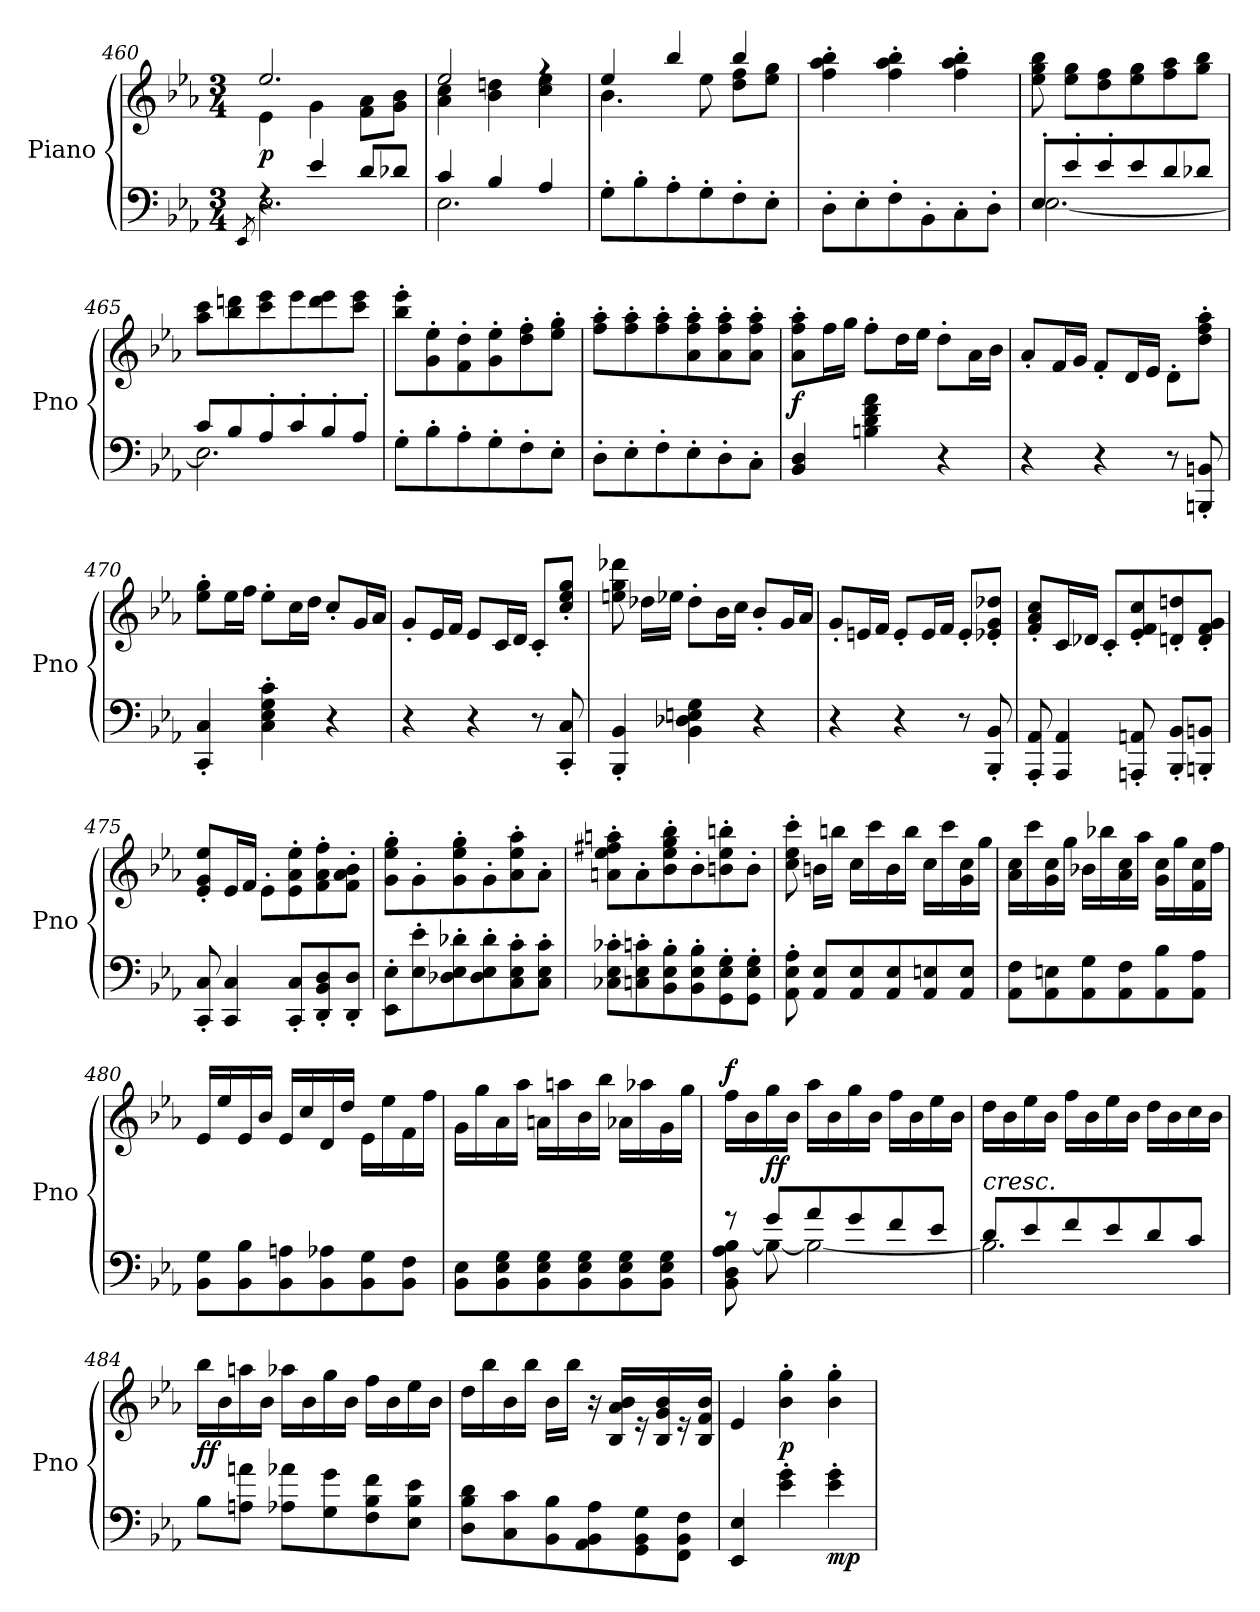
**kern	**kern	**dynam
*part1	*part1	*part1
*staff2	*staff1	*staff1/2
*I"Piano	*	*
*I'Pno	*	*
*clefF4	*clefG2	*
*k[b-e-a-]	*k[b-e-a-]	*
*M3/4	*M3/4	*
=460	=460	=460
*^	*	*
.	8qEE-/	.	.
*	*	*^	*
!	!	!	!	!LO:DY:b
4rF	2.E-\	2.ee-/	4e-\	p
4e-/	.	.	4g\	.
8d/L	.	.	8f\ 8a-\L	.
8d-X/J	.	.	8g\ 8b-\J	.
=461	=461	=461	=461	=461
4c/	2.E-\	2ee-/	4a-\ 4cc\	.
4B-/	.	.	4b-\ 4ddn\	.
4A-/	.	4rff	4cc\ 4ee-\	.
*v	*v	*	*	*
=462	=462	=462	=462
8G'\L	4ee-/	4.b-\	.
8B-'\	.	.	.
8A-'\	4bb-/	.	.
8G'\	.	8ee-\	.
8F'\	4bb-/	8dd\ 8ff\L	.
8E-'\J	.	8ee-\ 8gg\J	.
*	*v	*v	*
=463	=463	=463
8D'\L	4ff\' 4aa-\' 4bb-\'	.
8E-'\	.	.
8F'\	4ff\' 4aa-\' 4bb-\'	.
8BB-'\	.	.
8C'\	4ff\' 4aa-\' 4bb-\'	.
8D'\J	.	.
=464	=464	=464
*^	*	*
8E-'/L	[2.E-\	8ee-\ 8gg\ 8bb-\	.
8e-'/	.	8ee-\ 8gg\L	.
8e-'/	.	8dd\ 8ff\	.
8e-/	.	8ee-\ 8gg\	.
8d/	.	8ff\ 8aa-\	.
8d-X/J	.	8gg\ 8bb-\J	.
!!LO:LB:g=z
=465	=465	=465	=465
8c/L	2.E-\]	8aa-\ 8ccc\L	.
8B-/	.	8bb-\ 8dddn\	.
8A-'/	.	8ccc\ 8eee-\	.
8c'/	.	8eee-\	.
8B-'/	.	8ddd\ 8eee-\	.
8A-'/J	.	8ccc\ 8eee-\J	.
*v	*v	*	*
=466	=466	=466
8G'\L	8bb-\' 8eee-\'L	.
8B-'\	8g\' 8ee-\'	.
8A-'\	8f\' 8dd\'	.
8G'\	8g\' 8ee-\'	.
8F'\	8dd\' 8ff\'	.
8E-'\J	8ee-\' 8gg\'J	.
=467	=467	=467
8D'\L	8ff\' 8aa-\'L	.
8E-'\	8ff\' 8aa-\'	.
8F'\	8ff\' 8aa-\'	.
8E-'\	8a-\' 8ff\' 8aa-\'	.
8D'\	8a-\' 8ff\' 8aa-\'	.
8C'\J	8a-\' 8ff\' 8aa-\'J	.
=468	=468	=468
!	!	!LO:DY:a=2
4BB-/ 4D/	8a-\' 8ff\' 8aa-\'L	f
.	16ff\L	.
.	16gg\JJ	.
4Bn\ 4d\ 4f\ 4a-\	8ff'\L	.
.	16dd\L	.
.	16ee-\JJ	.
4r	8dd'\L	.
.	16a-\L	.
.	16b-\JJ	.
=469	=469	=469
4r	8a-'/L	.
.	16f/L	.
.	16g/JJ	.
4r	8f'/L	.
.	16d/L	.
.	16e-/JJ	.
8r	8d'\L	.
8BBBn/' 8BBn/'	8dd\' 8ff\' 8aa-\'J	.
!!LO:LB:g=z
=470	=470	=470
4CC/' 4C/'	8ee-\' 8gg\'L	.
.	16ee-\L	.
.	16ff\JJ	.
4C\' 4E-\' 4G\' 4c\'	8ee-'\L	.
.	16cc\L	.
.	16dd\JJ	.
4r	8cc'/L	.
.	16g/L	.
.	16a-/JJ	.
=471	=471	=471
4r	8g'/L	.
.	16e-/L	.
.	16f/JJ	.
4r	8e-/L	.
.	16c/L	.
.	16d/JJ	.
8r	8c'/L	.
8CC/' 8C/'	8cc/' 8ee-/' 8gg/'J	.
=472	=472	=472
4BBB-/' 4BB-/'	8een\ 8gg\ 8ddd-X\	.
.	16dd-X\LL	.
.	16ee-X\JJ	.
4BB-\ 4D-X\ 4En\ 4G\	8dd-'\L	.
.	16b-\L	.
.	16cc\JJ	.
4r	8b-'/L	.
.	16g/L	.
.	16a-/JJ	.
=473	=473	=473
4r	8g'/L	.
.	16en/L	.
.	16f/JJ	.
4r	8e'/L	.
.	16e/L	.
.	16f/JJ	.
8r	8e'/L	.
8BBB-/' 8BB-/'	8e-X/' 8g/' 8dd-X/'J	.
!!LO:LB:g=z
=474	=474	=474
8AAA-/' 8AA-/'	8f/' 8a-/' 8cc/'L	.
4AAA-/ 4AA-/	16c/L	.
.	16d-X/JJ	.
.	8c'/L	.
8AAAn/' 8AAn/'	8e-/' 8f/' 8cc/'	.
8BBB-/' 8BB-/'L	8dn/' 8ddn/'	.
8BBBn/' 8BBn/'J	8d/' 8f/' 8g/'J	.
=475	=475	=475
8CC/' 8C/'	8e-/' 8g/' 8ee-/'L	.
4CC/ 4C/	16e-/L	.
.	16f/JJ	.
.	8e-'\L	.
8CC/' 8C/'L	8e-\' 8a-\' 8ee-\'	.
8DD/' 8BB-/' 8D/'	8f\' 8a-\' 8ff\'	.
8DD/' 8D/'J	8f\' 8a-\' 8b-\'J	.
=476	=476	=476
8EE-\' 8E-\'L	8g\' 8ee-\' 8gg\'L	.
8E-\' 8e-\'	8g'\	.
8D-X\' 8E-\' 8d-X\'	8g\' 8ee-\' 8gg\'	.
8D-\' 8E-\' 8d-\'	8g'\	.
8C\' 8E-\' 8c\'	8a-\' 8ee-\' 8aa-\'	.
8C\' 8E-\' 8c\'J	8a-'\J	.
=477	=477	=477
8C-X\' 8E-\' 8c-X\'L	8an\' 8ee-\' 8ff#X\' 8aan\'L	.
8Cn\' 8E-\' 8cn\'	8a'\	.
8BB-\' 8E-\' 8B-\'	8b-\' 8ee-\' 8gg\' 8bb-\'	.
8BB-\' 8E-\' 8B-\'	8b-'\	.
8GG\' 8E-\' 8G\'	8bn\' 8ee-\' 8bbn\'	.
8GG\' 8E-\' 8G\'J	8b'\J	.
!!LO:LB:g=z
=478	=478	=478
8AA-\' 8E-\' 8A-\'	8cc\' 8ee-\' 8ccc\'	.
8AA-/ 8E-/L	16bn\LL	.
.	16bbn\JJ	.
8AA-/ 8E-/	16cc\LL	.
.	16ccc\	.
8AA-/ 8E-/	16b\	.
.	16bb\JJ	.
8AA-/ 8En/	16cc\LL	.
.	16ccc\	.
8AA-/ 8E/J	16g\ 16cc\	.
.	16gg\JJ	.
=479	=479	=479
8AA-\ 8F\L	16a-\ 16cc\LL	.
.	16ccc\	.
8AA-\ 8En\	16g\ 16cc\	.
.	16gg\JJ	.
8AA-\ 8G\	16b-X\LL	.
.	16bb-X\	.
8AA-\ 8F\	16a-\ 16cc\	.
.	16aa-\JJ	.
8AA-\ 8B-\	16g\ 16cc\LL	.
.	16gg\	.
8AA-\ 8A-\J	16f\ 16cc\	.
.	16ff\JJ	.
=480	=480	=480
8BB-\ 8G\L	16e-/LL	.
.	16ee-/	.
8BB-\ 8B-\	16e-/	.
.	16b-/JJ	.
8BB-\ 8An\	16e-/LL	.
.	16cc/	.
8BB-\ 8A-X\	16d/	.
.	16dd/JJ	.
8BB-\ 8G\	16e-\LL	.
.	16ee-\	.
8BB-\ 8F\J	16f\	.
.	16ff\JJ	.
=481	=481	=481
8BB-\ 8E-\L	16g\LL	.
.	16gg\	.
8BB-\ 8E-\ 8G\	16a-\	.
.	16aa-\JJ	.
8BB-\ 8E-\ 8G\	16an\LL	.
.	16aan\	.
8BB-\ 8E-\ 8G\	16b-\	.
.	16bb-\JJ	.
8BB-\ 8E-\ 8G\	16a-X\LL	.
.	16aa-X\	.
8BB-\ 8E-\ 8G\J	16g\	.
.	16gg\JJ	.
!!LO:LB:g=z
=482	=482	=482
*^	*	*
!	!	!	!LO:DY:a
8r	8BB-\ 8D\ 8A-\ [8B-\	16ff\LL	f
.	.	16b-\	.
!	!	!	!LO:DY:a=2
8g/L	8B-\_	16gg\	ff
.	.	16b-\JJ	.
8a-/	2B-\_	16aa-\LL	.
.	.	16b-\	.
8g/	.	16gg\	.
.	.	16b-\JJ	.
8f/	.	16ff\LL	.
.	.	16b-\	.
8e-/J	.	16ee-\	.
.	.	16b-\JJ	.
=483	=483	=483	=483
!LO:TX:a:i:t=cresc.	!	!	!
8d/L	2.B-\]	16dd\LL	.
.	.	16b-\	.
8e-/	.	16ee-\	.
.	.	16b-\JJ	.
8f/	.	16ff\LL	.
.	.	16b-\	.
8e-/	.	16ee-\	.
.	.	16b-\JJ	.
8d/	.	16dd\LL	.
.	.	16b-\	.
8c/J	.	16cc\	.
.	.	16b-\JJ	.
*v	*v	*	*
=484	=484	=484
!	!	!LO:DY:b
8B-\L	16bb-\LL	ff
.	16b-\	.
8An\ 8an\J	16aan\	.
.	16b-\JJ	.
8A-X\ 8a-X\L	16aa-X\LL	.
.	16b-\	.
8G\ 8g\	16gg\	.
.	16b-\JJ	.
8F\ 8B-\ 8f\	16ff\LL	.
.	16b-\	.
8E-\ 8B-\ 8e-\J	16ee-\	.
.	16b-\JJ	.
=485	=485	=485
8D\ 8B-\ 8d\L	16dd\LL	.
.	16bb-\	.
8C\ 8c\	16b-\	.
.	16bb-\JJ	.
8BB-\ 8B-\	16b-\LL	.
.	16bb-\JJ	.
8AA-\ 8BB-\ 8A-\	16r	.
.	16B-/ 16a-/ 16b-/LL	.
8GG\ 8BB-\ 8G\	16r	.
.	16B-/ 16g/ 16b-/	.
8FF\ 8BB-\ 8F\J	16r	.
.	16B-/ 16f/ 16b-/JJ	.
!!LO:PB:g=z
=486	=486	=486
4EE-/ 4E-/	4e-/	.
!	!	!LO:DY:b
4e-\' 4g\'	4b-\' 4gg\'	p
!	!	!LO:DY:b=2
4e-\' 4g\'	4b-\' 4gg\'	mp
=	=	=
*-	*-	*-
